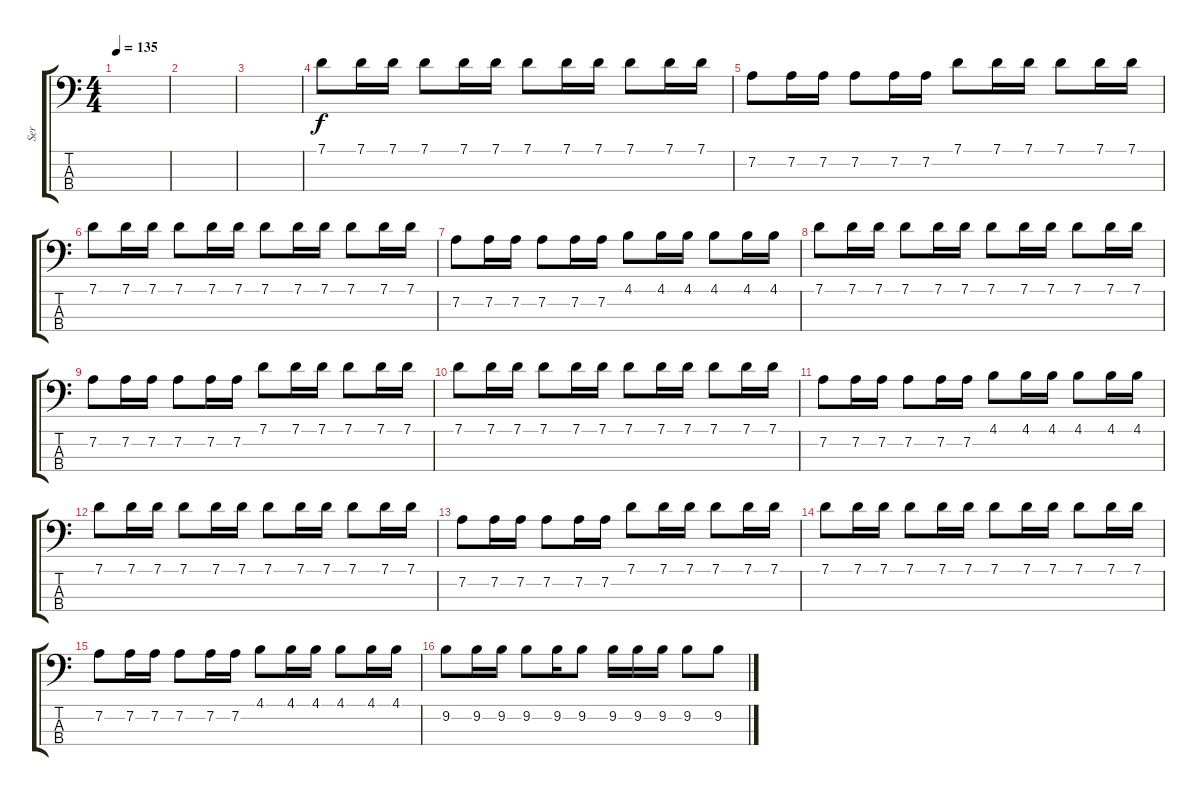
\track ("Ser" "Ser") {instrument synthbass2}
\staff {score tabs}
\tuning (G2 D2 A1 E1) {hide}
\ts (4 4)
\tempo 135
\clef f4
\ks c
|
|
|
7.1.8 7.1.16 7.1.16 7.1.8 7.1.16 7.1.16 7.1.8 7.1.16 7.1.16 7.1.8 7.1.16 7.1.16 |
7.2.8 7.2.16 7.2.16 7.2.8 7.2.16 7.2.16 7.1.8 7.1.16 7.1.16 7.1.8 7.1.16 7.1.16 |
7.1.8 7.1.16 7.1.16 7.1.8 7.1.16 7.1.16 7.1.8 7.1.16 7.1.16 7.1.8 7.1.16 7.1.16 |
7.2.8 7.2.16 7.2.16 7.2.8 7.2.16 7.2.16 4.1.8 4.1.16 4.1.16 4.1.8 4.1.16 4.1.16 |
7.1.8 7.1.16 7.1.16 7.1.8 7.1.16 7.1.16 7.1.8 7.1.16 7.1.16 7.1.8 7.1.16 7.1.16 |
7.2.8 7.2.16 7.2.16 7.2.8 7.2.16 7.2.16 7.1.8 7.1.16 7.1.16 7.1.8 7.1.16 7.1.16 |
7.1.8 7.1.16 7.1.16 7.1.8 7.1.16 7.1.16 7.1.8 7.1.16 7.1.16 7.1.8 7.1.16 7.1.16 |
7.2.8 7.2.16 7.2.16 7.2.8 7.2.16 7.2.16 4.1.8 4.1.16 4.1.16 4.1.8 4.1.16 4.1.16 |
7.1.8 7.1.16 7.1.16 7.1.8 7.1.16 7.1.16 7.1.8 7.1.16 7.1.16 7.1.8 7.1.16 7.1.16 |
7.2.8 7.2.16 7.2.16 7.2.8 7.2.16 7.2.16 7.1.8 7.1.16 7.1.16 7.1.8 7.1.16 7.1.16 |
7.1.8 7.1.16 7.1.16 7.1.8 7.1.16 7.1.16 7.1.8 7.1.16 7.1.16 7.1.8 7.1.16 7.1.16 |
7.2.8 7.2.16 7.2.16 7.2.8 7.2.16 7.2.16 4.1.8 4.1.16 4.1.16 4.1.8 4.1.16 4.1.16 |
9.2.8 9.2.16 9.2.16 9.2.8 9.2.16 9.2.8 9.2.16 9.2.16 9.2.16 9.2.8 9.2.8
